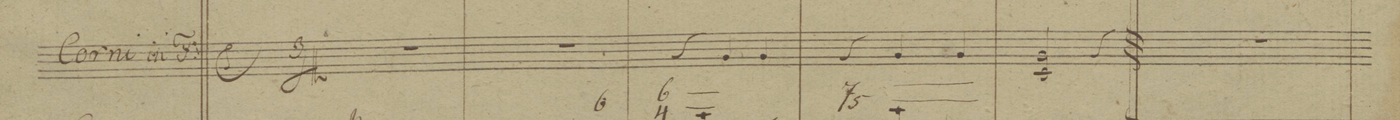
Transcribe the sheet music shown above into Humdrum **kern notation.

**kern
*I"Corni in F
*clefG2
*k[b-]
*M3/4
2.r
=2
2.r
=3
4r
4c/
4c/
=4
4r
4c/
4c/
=5
2c 2F/
4r
=6
2.r
=7
*-
